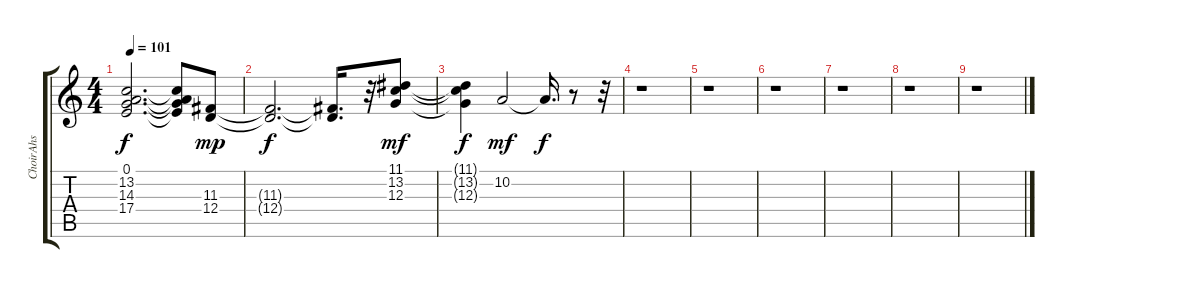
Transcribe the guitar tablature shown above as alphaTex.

\track ("ChoirAhs" "ChoirAhs") {instrument choiraahs}
\staff {score tabs}
\tuning (E4 B3 G3 D3 A2 E2) {hide}
\ts (4 4)
\tempo 101
\clef g2
\ks c
(0.1{t} 13.2{t} 14.3{t} 17.4{t}).2{d dy f} (0.1{t} 13.2{t} 14.3{t} 17.4{t}).8 (11.3 12.4).8{dy mp} |
(11.3{t} 12.4{t}).2{d dy f} (11.3{t} 12.4{t}).16{d} r.32 (11.1 13.2 12.3).8{dy mf} |
(11.1{t} 13.2{t} 12.3{t}).4{dy f} 10.2.2{dy mf} 10.2{t}.16{d dy f} r.8 r.32 |
r.1 |
r.1 |
r.1 |
r.1 |
r.1 |
r.1
